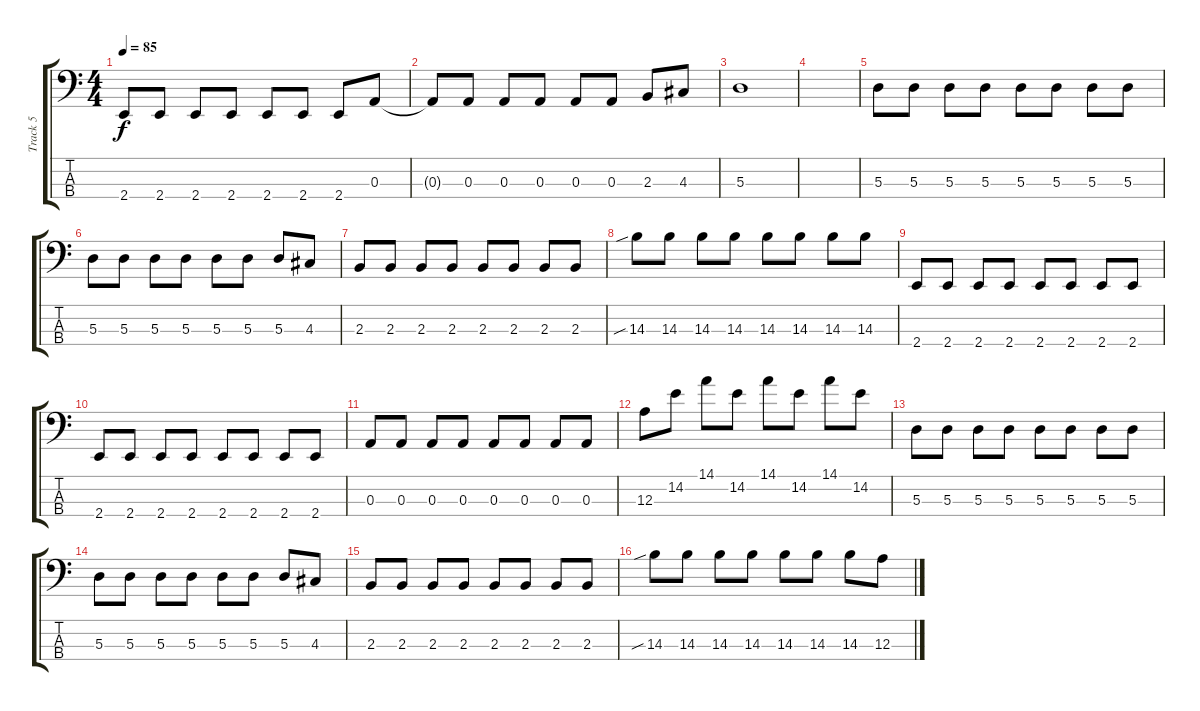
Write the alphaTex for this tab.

\track ("Track 5" "Track 5") {instrument electricbasspick}
\staff {score tabs}
\tuning (G2 D2 A1 D1) {hide}
\ts (4 4)
\tempo 85
\clef f4
\ks c
2.4.8{dy f} 2.4.8 2.4.8 2.4.8 2.4.8 2.4.8 2.4.8 0.3.8 |
0.3{t}.8 0.3.8 0.3.8 0.3.8 0.3.8 0.3.8 2.3.8 4.3.8 |
5.3.1 |
|
5.3.8 5.3.8 5.3.8 5.3.8 5.3.8 5.3.8 5.3.8 5.3.8 |
5.3.8 5.3.8 5.3.8 5.3.8 5.3.8 5.3.8 5.3.8 4.3.8 |
2.3.8 2.3.8 2.3.8 2.3.8 2.3.8 2.3.8 2.3.8 2.3.8 |
14.3{sib}.8 14.3.8 14.3.8 14.3.8 14.3.8 14.3.8 14.3.8 14.3.8 |
2.4.8 2.4.8 2.4.8 2.4.8 2.4.8 2.4.8 2.4.8 2.4.8 |
2.4.8 2.4.8 2.4.8 2.4.8 2.4.8 2.4.8 2.4.8 2.4.8 |
0.3.8 0.3.8 0.3.8 0.3.8 0.3.8 0.3.8 0.3.8 0.3.8 |
12.3.8 14.2.8 14.1.8 14.2.8 14.1.8 14.2.8 14.1.8 14.2.8 |
5.3.8 5.3.8 5.3.8 5.3.8 5.3.8 5.3.8 5.3.8 5.3.8 |
5.3.8 5.3.8 5.3.8 5.3.8 5.3.8 5.3.8 5.3.8 4.3.8 |
2.3.8 2.3.8 2.3.8 2.3.8 2.3.8 2.3.8 2.3.8 2.3.8 |
14.3{sib}.8 14.3.8 14.3.8 14.3.8 14.3.8 14.3.8 14.3.8 12.3.8
